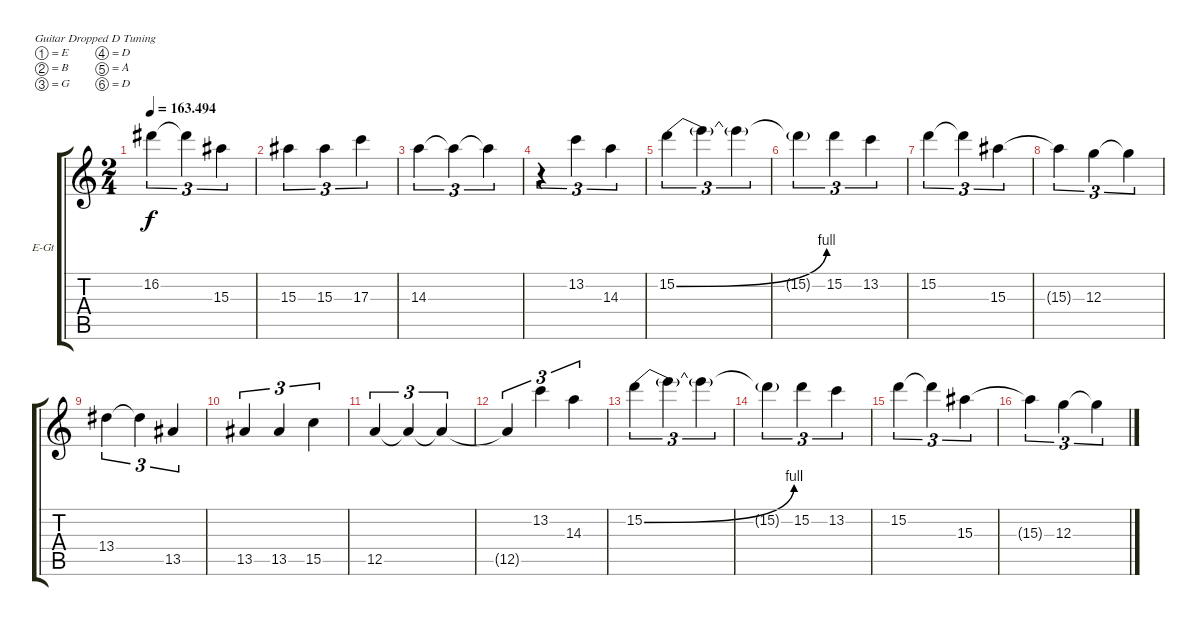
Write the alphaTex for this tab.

\defaultSystemsLayout 4
\bracketExtendMode groupsimilarinstruments
\firstSystemTrackNameOrientation horizontal
\otherSystemsTrackNameOrientation horizontal
\track ("Lead Harmony 1" "E-Gt") {instrument distortionguitar}
\staff {score tabs}
\tuning (E4 B3 G3 D3 A2 D2)
\ts (2 4)
\tempo
163.494
\accidentals auto
\clef g2
\ottava regular
\simile none
\scale
0.333333
\ks c
16.2.4{tu (3 2) dy f} 16.2{t}.4{tu (3 2)} 15.3.4{tu (3 2)} |
\scale
0.333333 15.3.4{tu (3 2)} 15.3.4{tu (3 2)} 17.3.4{tu (3 2)} |
\scale
0.333333 14.3.4{tu (3 2)} 14.3{t}.4{tu (3 2)} 14.3{t}.4{tu (3 2)} |
\scale
0.333333 r.4{tu (3 2)} 13.2.4{tu (3 2)} 14.3.4{tu (3 2)} |
\scale
0.333333 15.2{be (bend 0 0 30.599999999999998 4)}.4{tu (3 2)} 15.2{t}.4{tu (3 2)} 15.2{t}.4{tu (3 2)} |
\scale
0.333333 15.2{t}.4{tu (3 2)} 15.2.4{tu (3 2)} 13.2.4{tu (3 2)} |
\scale
0.333333 15.2.4{tu (3 2)} 15.2{t}.4{tu (3 2)} 15.3.4{tu (3 2)} |
\scale
0.333333 15.3{t}.4{tu (3 2)} 12.3.4{tu (3 2)} 12.3{t}.4{tu (3 2)} |
\scale
0.333333 13.4.4{tu (3 2)} 13.4{t}.4{tu (3 2)} 13.5.4{tu (3 2)} |
\scale
0.333333 13.5.4{tu (3 2)} 13.5.4{tu (3 2)} 15.5.4{tu (3 2)} |
\scale
0.333333 12.5.4{tu (3 2)} 12.5{t}.4{tu (3 2)} 12.5{t}.4{tu (3 2)} |
\scale
0.333333 12.5{t}.4{tu (3 2)} 13.2.4{tu (3 2)} 14.3.4{tu (3 2)} |
\scale
0.333333 15.2{be (bend 0 0 30.599999999999998 4)}.4{tu (3 2)} 15.2{t}.4{tu (3 2)} 15.2{t}.4{tu (3 2)} |
\scale
0.333333 15.2{t}.4{tu (3 2)} 15.2.4{tu (3 2)} 13.2.4{tu (3 2)} |
\scale
0.333333 15.2.4{tu (3 2)} 15.2{t}.4{tu (3 2)} 15.3.4{tu (3 2)} |
\scale
0.333333 15.3{t}.4{tu (3 2)} 12.3.4{tu (3 2)} 12.3{t}.4{tu (3 2)}
